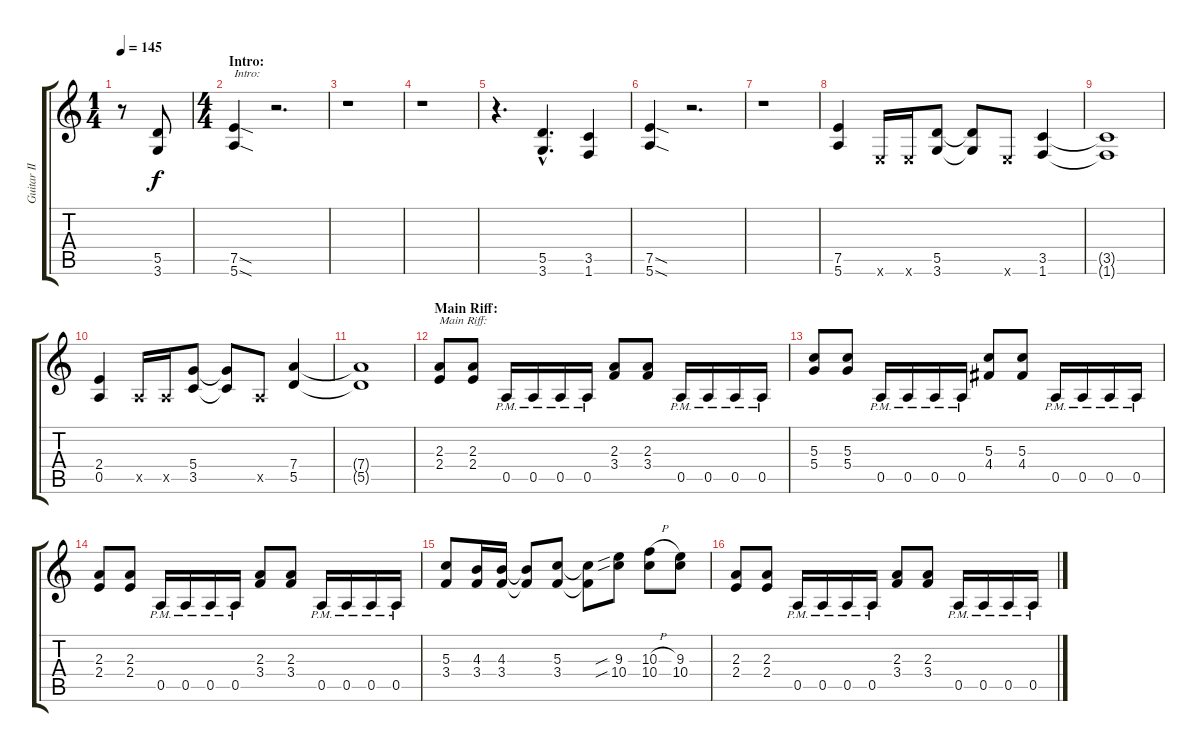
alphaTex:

\track ("Guitar II" "Guitar II") {instrument distortionguitar}
\staff {score tabs}
\tuning (E4 B3 G3 D3 A2 E2) {hide}
\ts (1 4)
\tempo 145
\clef g2
\ks c
r.8{dy f instrument distortionguitar} (5.5 3.6).8 |
\ts (4 4)
\section ("" "Intro:")
(7.5{sod} 5.6{sod}).4{txt "Intro:"} r.2{d} |
r.1 |
r.1 |
r.4{d} (5.5{hac} 3.6{hac}).4{d} (3.5 1.6).4 |
(7.5{sod} 5.6{sod}).4 r.2{d} |
r.1 |
(7.5 5.6).4 0.6{x}.16 0.6{x}.16 (5.5 3.6).8 (5.5{t} 3.6{t}).8 0.6{x}.8 (3.5 1.6).4 |
(3.5{t} 1.6{t}).1 |
(2.4 0.5).4 0.5{x}.16 0.5{x}.16 (5.4 3.5).8 (5.4{t} 3.5{t}).8 0.5{x}.8 (7.4 5.5).4 |
(7.4{t} 5.5{t}).1 |
\section ("" "Main Riff:")
(2.3 2.4).8{txt "Main Riff:"} (2.3 2.4).8 0.5{pm}.16 0.5{pm}.16 0.5{pm}.16 0.5{pm}.16 (2.3 3.4).8 (2.3 3.4).8 0.5{pm}.16 0.5{pm}.16 0.5{pm}.16 0.5{pm}.16 |
(5.3 5.4).8 (5.3 5.4).8 0.5{pm}.16 0.5{pm}.16 0.5{pm}.16 0.5{pm}.16 (5.3 4.4).8 (5.3 4.4).8 0.5{pm}.16 0.5{pm}.16 0.5{pm}.16 0.5{pm}.16 |
(2.3 2.4).8 (2.3 2.4).8 0.5{pm}.16 0.5{pm}.16 0.5{pm}.16 0.5{pm}.16 (2.3 3.4).8 (2.3 3.4).8 0.5{pm}.16 0.5{pm}.16 0.5{pm}.16 0.5{pm}.16 |
(5.3 3.4).8 (4.3 3.4).16 (4.3 3.4).16 (4.3{t} 3.4{t}).8 (5.3 3.4).8 (5.3{t} 3.4{t}).8 (9.3{sib} 10.4{sib}).8 (10.3{h} 10.4).8 (9.3 10.4).8 |
(2.3 2.4).8 (2.3 2.4).8 0.5{pm}.16 0.5{pm}.16 0.5{pm}.16 0.5{pm}.16 (2.3 3.4).8 (2.3 3.4).8 0.5{pm}.16 0.5{pm}.16 0.5{pm}.16 0.5{pm}.16
